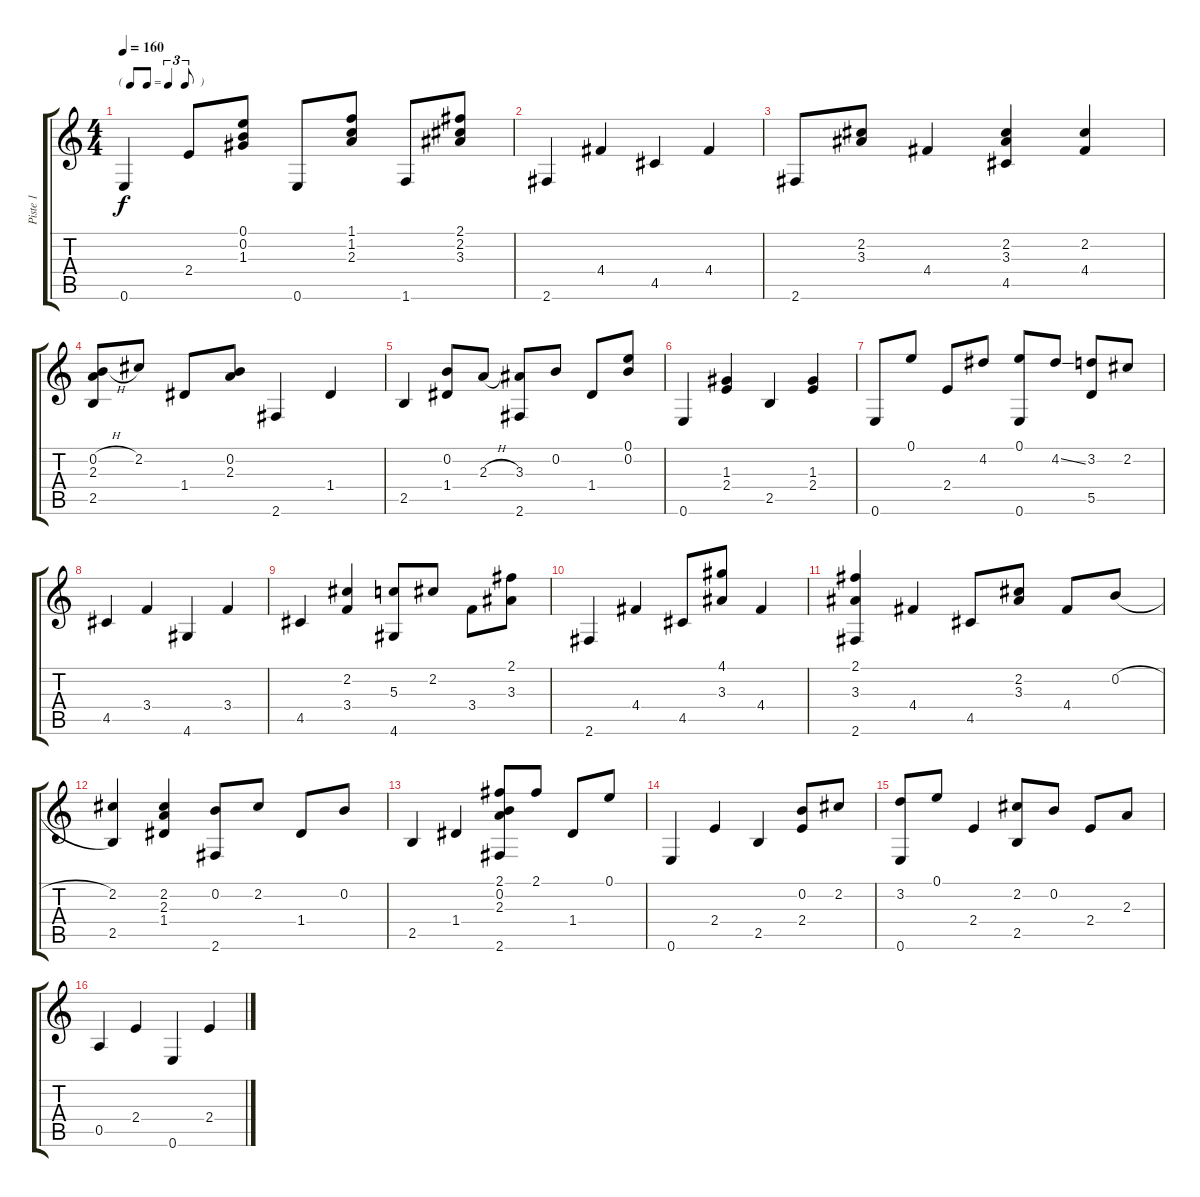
\track ("Piste 1" "Piste 1") {instrument acousticguitarnylon}
\staff {score tabs}
\tuning (E4 B3 G3 D3 A2 E2) {hide}
\ts (4 4)
\tf triplet8th
\tempo 160
\clef g2
\ks c
0.6.4{dy f} 2.4.8 (0.1 0.2 1.3).8 0.6.8 (1.1 1.2 2.3).8 1.6.8 (2.1 2.2 3.3).8 |
2.6.4 4.4.4 4.5.4 4.4.4 |
2.6.8 (2.2 3.3).8 4.4.4 (2.2 3.3 4.5).4 (2.2 4.4).4 |
(0.2{h} 2.3 2.5).8 2.2.8 1.4.8 (0.2 2.3).8 2.6.4 1.4.4 |
2.5.4 (0.2 1.4).8 2.3{h}.8 (3.3 2.6).8 0.2.8 1.4.8 (0.1 0.2).8 |
0.6.4 (1.3 2.4).4 2.5.4 (1.3 2.4).4 |
0.6.8 0.1.8 2.4.8 4.2.8 (0.1 0.6).8 4.2{ss}.8 (3.2 5.5).8 2.2.8 |
4.5.4 3.4.4 4.6.4 3.4.4 |
4.5.4 (2.2 3.4).4 (5.3 4.6).8 2.2.8 3.4.8 (2.1 3.3).8 |
2.6.4 4.4.4 4.5.8 (4.1 3.3).8 4.4.4 |
(2.1 3.3 2.6).4 4.4.4 4.5.8 (2.2 3.3).8 4.4.8 0.2{h}.8 |
(2.2 2.5).4 (2.2 2.3 1.4).4 (0.2 2.6).8 2.2.8 1.4.8 0.2.8 |
2.5.4 1.4.4 (2.1 0.2 2.3 2.6).8 2.1.8 1.4.8 0.1.8 |
0.6.4 2.4.4 2.5.4 (0.2 2.4).8 2.2.8 |
(3.2 0.6).8 0.1.8 2.4.4 (2.2 2.5).8 0.2.8 2.4.8 2.3.8 |
0.5.4 2.4.4 0.6.4 2.4.4
